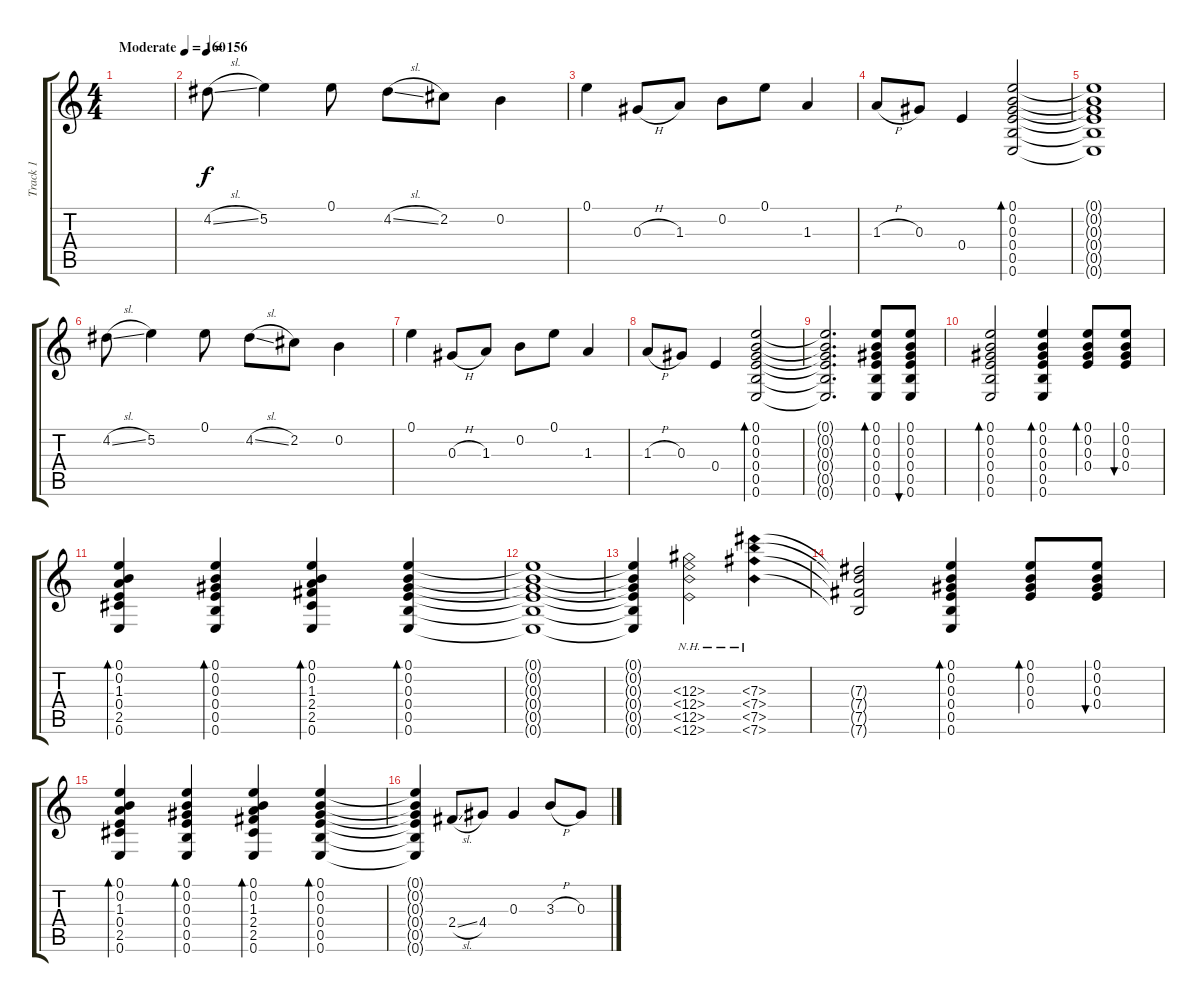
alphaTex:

\track ("Track 1" "Track 1") {instrument acousticguitarsteel}
\staff {score tabs}
\tuning (E4 B3 Ab3 E3 B2 E2) {hide}
\ts (4 4)
\tempo (160 "Moderate")
\clef g2
\ks c
|
\tempo 156
4.2{sl}.8 5.2.4 0.1.8 4.2{sl}.8 2.2.8 0.2.4 |
0.1.4 0.3{h}.8 1.3.8 0.2.8 0.1.8 1.3.4 |
1.3{h}.8 0.3.8 0.4.4 (0.1 0.2 0.3 0.4 0.5 0.6).2{bd 30} |
(0.1{t} 0.2{t} 0.3{t} 0.4{t} 0.5{t} 0.6{t}).1 |
4.2{sl}.8 5.2.4 0.1.8 4.2{sl}.8 2.2.8 0.2.4 |
0.1.4 0.3{h}.8 1.3.8 0.2.8 0.1.8 1.3.4 |
1.3{h}.8 0.3.8 0.4.4 (0.1 0.2 0.3 0.4 0.5 0.6).2{bd 30} |
(0.1{t} 0.2{t} 0.3{t} 0.4{t} 0.5{t} 0.6{t}).2{d} (0.1 0.2 0.3 0.4 0.5 0.6).8{bd 30} (0.1 0.2 0.3 0.4 0.5 0.6).8{bu 30} |
(0.1 0.2 0.3 0.4 0.5 0.6).2{bd 30} (0.1 0.2 0.3 0.4 0.5 0.6).4{bd 30} (0.1 0.2 0.3 0.4).8{bd 30} (0.1 0.2 0.3 0.4).8{bu 30} |
(0.1 0.2 1.3 0.4 2.5 0.6).4{bd 30} (0.1 0.2 0.3 0.4 0.5 0.6).4{bd 30} (0.1 0.2 1.3 2.4 2.5 0.6).4{bd 30} (0.1 0.2 0.3 0.4 0.5 0.6).4{bd 30} |
(0.1{t} 0.2{t} 0.3{t} 0.4{t} 0.5{t} 0.6{t}).1 |
(0.1{t} 0.2{t} 0.3{t} 0.4{t} 0.5{t} 0.6{t}).4 (12.3{nh} 12.4{nh} 12.5{nh} 12.6{nh}).2 (7.3{nh} 7.4{nh} 7.5{nh} 7.6{nh}).4 |
(7.3{t} 7.4{t} 7.5{t} 7.6{t}).2 (0.1 0.2 0.3 0.4 0.5 0.6).4{bd 30} (0.1 0.2 0.3 0.4).8{bd 30} (0.1 0.2 0.3 0.4).8{bu 30} |
(0.1 0.2 1.3 0.4 2.5 0.6).4{bd 30} (0.1 0.2 0.3 0.4 0.5 0.6).4{bd 30} (0.1 0.2 1.3 2.4 2.5 0.6).4{bd 30} (0.1 0.2 0.3 0.4 0.5 0.6).4{bd 30} |
(0.1{t} 0.2{t} 0.3{t} 0.4{t} 0.5{t} 0.6{t}).4 2.4{sl}.8 4.4.8 0.3.4 3.3{h}.8 0.3.8
